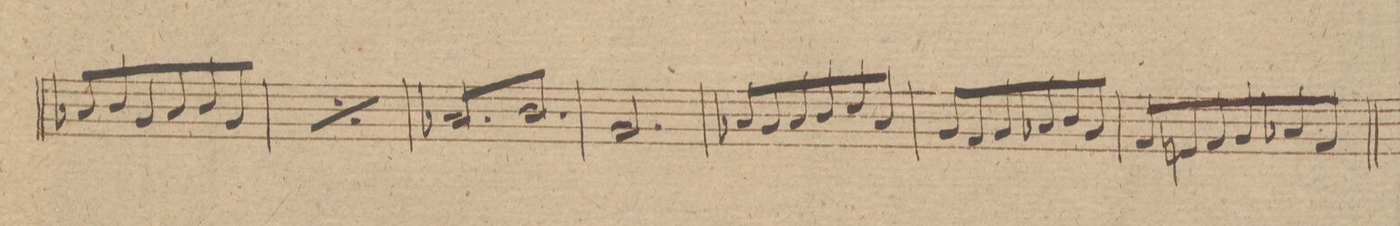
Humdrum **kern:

**kern	**dynam
*I"Clarinetto 2do in A.	*
*clefG2	*
*k[f#]	*
*met(c|)	*
*M3/4	*
8fX/L	.
8g/	.
8e/	.
8f/	.
8g/	.
8e/J	.
=199	=199
*rep	*
8fX/L	.
8g/	.
8e/	.
8f/	.
8g/	.
8e/J	.
*Xrep	*
=200	=200
*tremolo	*
8fX/L	.
8g/	.
8f/	.
8g/	.
8f/	.
8g/J	.
*Xtremolo	*
=201	=201
2.e/	.
=202	=202
8fX/L	.
8e/	.
8f/	.
8g/	.
8a/	.
8f/J	.
=203	=203
8e/L	.
8d/	.
8e/	.
8fX/	.
8g/	.
8e/J	.
=204	=204
8d/L	.
8c#/	.
8d/	.
8e/	.
8fX/	.
8d/J	.
=205	=205
*-	*-
